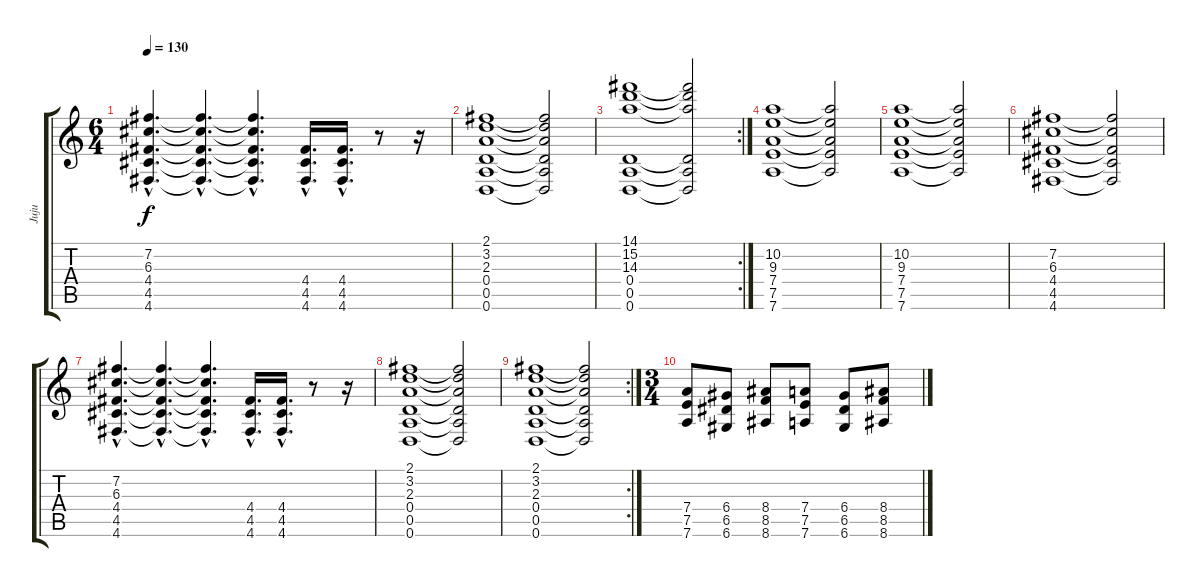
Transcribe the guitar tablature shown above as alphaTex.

\track ("Juju" "Juju") {instrument distortionguitar}
\staff {score tabs}
\tuning (E4 B3 G3 D3 A2 D2) {hide}
\ts (6 4)
\tempo 130
\clef g2
\ks c
(7.2{hac} 6.3{hac} 4.4{hac} 4.5{hac} 4.6{hac}).4{d dy f} (7.2{hac t} 6.3{hac t} 4.4{hac t} 4.5{hac t} 4.6{hac t}).4{d} (7.2{hac t} 6.3{hac t} 4.4{hac t} 4.5{hac t} 4.6{hac t}).4{d} (4.4{hac} 4.5{hac} 4.6{hac}).16{d} (4.4{hac} 4.5{hac} 4.6{hac}).16{d} r.8 r.16 |
(2.1 3.2 2.3 0.4 0.5 0.6).1 (2.1{t} 3.2{t} 2.3{t} 0.4{t} 0.5{t} 0.6{t}).2 |
\rc 2
(14.1 15.2 14.3 0.4 0.5 0.6).1 (14.1{t} 15.2{t} 14.3{t} 0.4{t} 0.5{t} 0.6{t}).2 |
(10.2 9.3 7.4 7.5 7.6).1 (10.2{t} 9.3{t} 7.4{t} 7.5{t} 7.6{t}).2 |
(10.2 9.3 7.4 7.5 7.6).1 (10.2{t} 9.3{t} 7.4{t} 7.5{t} 7.6{t}).2 |
(7.2 6.3 4.4 4.5 4.6).1 (7.2{t} 6.3{t} 4.4{t} 4.5{t} 4.6{t}).2 |
(7.2{hac} 6.3{hac} 4.4{hac} 4.5{hac} 4.6{hac}).4{d} (7.2{hac t} 6.3{hac t} 4.4{hac t} 4.5{hac t} 4.6{hac t}).4{d} (7.2{hac t} 6.3{hac t} 4.4{hac t} 4.5{hac t} 4.6{hac t}).4{d} (4.4{hac} 4.5{hac} 4.6{hac}).16{d} (4.4{hac} 4.5{hac} 4.6{hac}).16{d} r.8 r.16 |
(2.1 3.2 2.3 0.4 0.5 0.6).1 (2.1{t} 3.2{t} 2.3{t} 0.4{t} 0.5{t} 0.6{t}).2 |
\rc 2
(2.1 3.2 2.3 0.4 0.5 0.6).1 (2.1{t} 3.2{t} 2.3{t} 0.4{t} 0.5{t} 0.6{t}).2 |
\ts (3 4)
(7.4 7.5 7.6).8 (6.4 6.5 6.6).8 (8.4 8.5 8.6).8 (7.4 7.5 7.6).8 (6.4 6.5 6.6).8 (8.4 8.5 8.6).8
